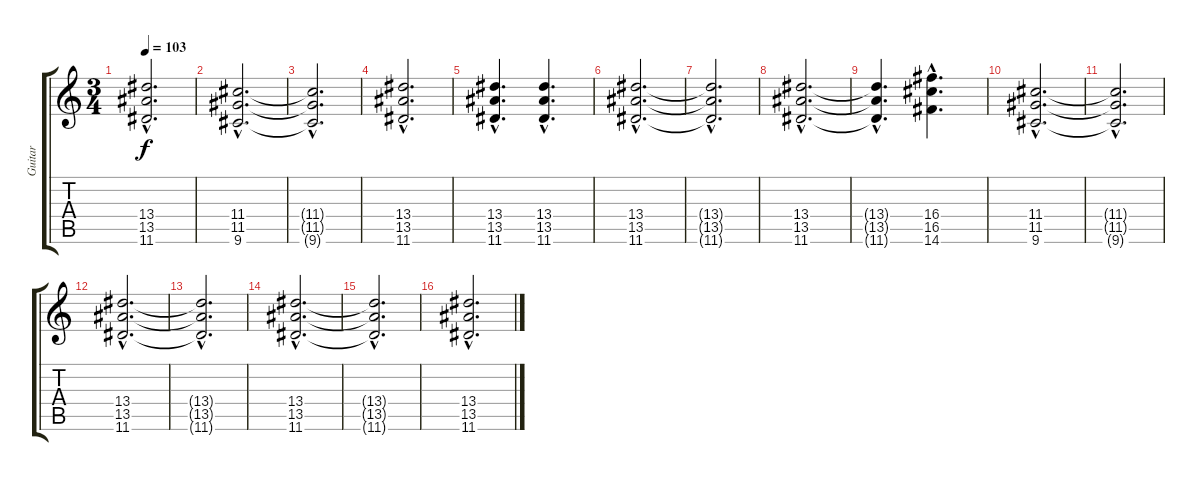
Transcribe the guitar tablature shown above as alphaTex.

\track ("Guitar" "Guitar") {instrument overdrivenguitar}
\staff {score tabs}
\tuning (E4 B3 G3 D3 A2 E2) {hide}
\ts (3 4)
\tempo 103
\clef g2
\ks c
(13.4{hac t} 13.5{hac t} 11.6{hac t}).2{d dy f} |
(11.4{hac} 11.5{hac} 9.6{hac}).2{d} |
(11.4{hac t} 11.5{hac t} 9.6{hac t}).2{d} |
(13.4{hac} 13.5{hac} 11.6{hac}).2{d} |
(13.4{hac} 13.5{hac} 11.6{hac}).4{d} (13.4{hac} 13.5{hac} 11.6{hac}).4{d} |
(13.4{hac} 13.5{hac} 11.6{hac}).2{d} |
(13.4{hac t} 13.5{hac t} 11.6{hac t}).2{d} |
(13.4{hac} 13.5{hac} 11.6{hac}).2{d} |
(13.4{hac t} 13.5{hac t} 11.6{hac t}).4{d} (16.4{hac} 16.5{hac} 14.6{hac}).4{d} |
(11.4{hac} 11.5{hac} 9.6{hac}).2{d} |
(11.4{hac t} 11.5{hac t} 9.6{hac t}).2{d} |
(13.4{hac} 13.5{hac} 11.6{hac}).2{d} |
(13.4{hac t} 13.5{hac t} 11.6{hac t}).2{d} |
(13.4{hac} 13.5{hac} 11.6{hac}).2{d} |
(13.4{hac t} 13.5{hac t} 11.6{hac t}).2{d} |
(13.4{hac} 13.5{hac} 11.6{hac}).2{d}
